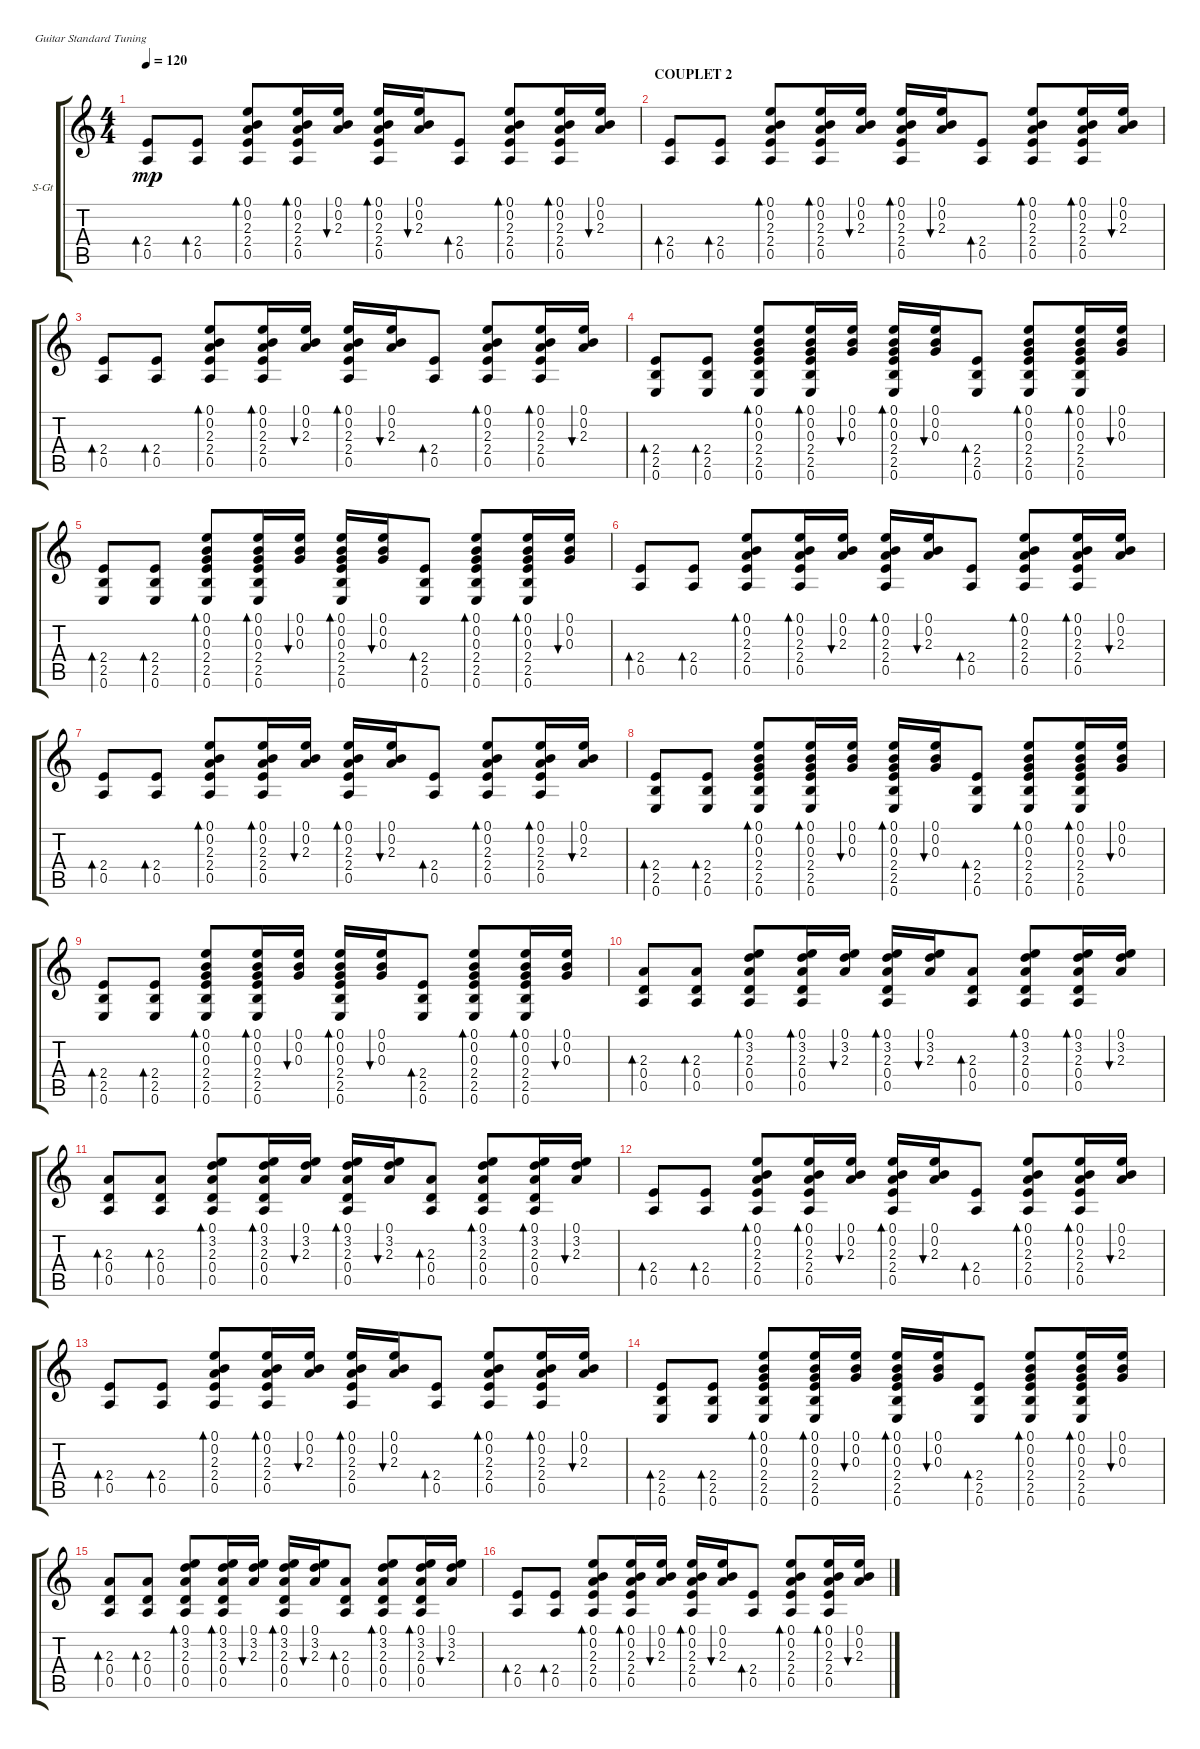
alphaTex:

\defaultSystemsLayout 4
\bracketExtendMode groupsimilarinstruments
\firstSystemTrackNameOrientation horizontal
\otherSystemsTrackNameOrientation horizontal
\track ("Steel Guitar" "S-Gt") {instrument acousticguitarsteel}
\staff {score tabs}
\tuning (E4 B3 G3 D3 A2 E2)
\ts (4 4)
\tempo 120
\clef g2
\ks c
(0.5 2.4).8{bd 30 dy mp} (0.5 2.4).8{bd 30} (0.5 2.4 2.3 0.2 0.1).8{bd 30} (0.5 2.4 2.3 0.2 0.1).16{bd 30} (2.3 0.2 0.1).16{bu 30} (0.5 2.4 2.3 0.2 0.1).16{bd 30} (2.3 0.2 0.1).16{bu 30} (0.5 2.4).8{bd 30} (0.5 2.4 2.3 0.2 0.1).8{bd 30} (0.5 2.4 2.3 0.2 0.1).16{bd 30} (2.3 0.2 0.1).16{bu 30} |
\section ("" "COUPLET 2")
\scale
0.307197 (0.5 2.4).8{bd 30} (0.5 2.4).8{bd 30} (0.5 2.4 2.3 0.2 0.1).8{bd 30} (0.5 2.4 2.3 0.2 0.1).16{bd 30} (2.3 0.2 0.1).16{bu 30} (0.5 2.4 2.3 0.2 0.1).16{bd 30} (2.3 0.2 0.1).16{bu 30} (0.5 2.4).8{bd 30} (0.5 2.4 2.3 0.2 0.1).8{bd 30} (0.5 2.4 2.3 0.2 0.1).16{bd 30} (2.3 0.2 0.1).16{bu 30} |
\scale
0.289467 (0.5 2.4).8{bd 30} (0.5 2.4).8{bd 30} (0.5 2.4 2.3 0.2 0.1).8{bd 30} (0.5 2.4 2.3 0.2 0.1).16{bd 30} (2.3 0.2 0.1).16{bu 30} (0.5 2.4 2.3 0.2 0.1).16{bd 30} (2.3 0.2 0.1).16{bu 30} (0.5 2.4).8{bd 30} (0.5 2.4 2.3 0.2 0.1).8{bd 30} (0.5 2.4 2.3 0.2 0.1).16{bd 30} (2.3 0.2 0.1).16{bu 30} |
\scale
0.201697 (2.5 2.4 0.6).8{bd 30} (2.5 2.4 0.6).8{bd 30} (2.5 2.4 0.3 0.2 0.1 0.6).8{bd 30} (2.5 2.4 0.3 0.2 0.1 0.6).16{bd 30} (0.3 0.2 0.1).16{bu 30} (2.5 2.4 0.3 0.2 0.1 0.6).16{bd 30} (0.3 0.2 0.1).16{bu 30} (2.5 2.4 0.6).8{bd 30} (2.5 2.4 0.3 0.2 0.1 0.6).8{bd 30} (2.5 2.4 0.3 0.2 0.1 0.6).16{bd 30} (0.3 0.2 0.1).16{bu 30} |
\scale
0.201697 (2.5 2.4 0.6).8{bd 30} (2.5 2.4 0.6).8{bd 30} (2.5 2.4 0.3 0.2 0.1 0.6).8{bd 30} (2.5 2.4 0.3 0.2 0.1 0.6).16{bd 30} (0.3 0.2 0.1).16{bu 30} (2.5 2.4 0.3 0.2 0.1 0.6).16{bd 30} (0.3 0.2 0.1).16{bu 30} (2.5 2.4 0.6).8{bd 30} (2.5 2.4 0.3 0.2 0.1 0.6).8{bd 30} (2.5 2.4 0.3 0.2 0.1 0.6).16{bd 30} (0.3 0.2 0.1).16{bu 30} |
(0.5 2.4).8{bd 30} (0.5 2.4).8{bd 30} (0.5 2.4 2.3 0.2 0.1).8{bd 30} (0.5 2.4 2.3 0.2 0.1).16{bd 30} (2.3 0.2 0.1).16{bu 30} (0.5 2.4 2.3 0.2 0.1).16{bd 30} (2.3 0.2 0.1).16{bu 30} (0.5 2.4).8{bd 30} (0.5 2.4 2.3 0.2 0.1).8{bd 30} (0.5 2.4 2.3 0.2 0.1).16{bd 30} (2.3 0.2 0.1).16{bu 30} |
(0.5 2.4).8{bd 30} (0.5 2.4).8{bd 30} (0.5 2.4 2.3 0.2 0.1).8{bd 30} (0.5 2.4 2.3 0.2 0.1).16{bd 30} (2.3 0.2 0.1).16{bu 30} (0.5 2.4 2.3 0.2 0.1).16{bd 30} (2.3 0.2 0.1).16{bu 30} (0.5 2.4).8{bd 30} (0.5 2.4 2.3 0.2 0.1).8{bd 30} (0.5 2.4 2.3 0.2 0.1).16{bd 30} (2.3 0.2 0.1).16{bu 30} |
(2.5 2.4 0.6).8{bd 30} (2.5 2.4 0.6).8{bd 30} (2.5 2.4 0.3 0.2 0.1 0.6).8{bd 30} (2.5 2.4 0.3 0.2 0.1 0.6).16{bd 30} (0.3 0.2 0.1).16{bu 30} (2.5 2.4 0.3 0.2 0.1 0.6).16{bd 30} (0.3 0.2 0.1).16{bu 30} (2.5 2.4 0.6).8{bd 30} (2.5 2.4 0.3 0.2 0.1 0.6).8{bd 30} (2.5 2.4 0.3 0.2 0.1 0.6).16{bd 30} (0.3 0.2 0.1).16{bu 30} |
(2.5 2.4 0.6).8{bd 30} (2.5 2.4 0.6).8{bd 30} (2.5 2.4 0.3 0.2 0.1 0.6).8{bd 30} (2.5 2.4 0.3 0.2 0.1 0.6).16{bd 30} (0.3 0.2 0.1).16{bu 30} (2.5 2.4 0.3 0.2 0.1 0.6).16{bd 30} (0.3 0.2 0.1).16{bu 30} (2.5 2.4 0.6).8{bd 30} (2.5 2.4 0.3 0.2 0.1 0.6).8{bd 30} (2.5 2.4 0.3 0.2 0.1 0.6).16{bd 30} (0.3 0.2 0.1).16{bu 30} |
(0.5 0.4 2.3).8{bd 30} (0.5 0.4 2.3).8{bd 30} (0.5 0.4 2.3 3.2 0.1).8{bd 30} (0.5 0.4 2.3 3.2 0.1).16{bd 30} (2.3 3.2 0.1).16{bu 30} (0.5 0.4 2.3 3.2 0.1).16{bd 30} (2.3 3.2 0.1).16{bu 30} (0.5 0.4 2.3).8{bd 30} (0.5 0.4 2.3 3.2 0.1).8{bd 30} (0.5 0.4 2.3 3.2 0.1).16{bd 30} (2.3 3.2 0.1).16{bu 30} |
(0.5 0.4 2.3).8{bd 30} (0.5 0.4 2.3).8{bd 30} (0.5 0.4 2.3 3.2 0.1).8{bd 30} (0.5 0.4 2.3 3.2 0.1).16{bd 30} (2.3 3.2 0.1).16{bu 30} (0.5 0.4 2.3 3.2 0.1).16{bd 30} (2.3 3.2 0.1).16{bu 30} (0.5 0.4 2.3).8{bd 30} (0.5 0.4 2.3 3.2 0.1).8{bd 30} (0.5 0.4 2.3 3.2 0.1).16{bd 30} (2.3 3.2 0.1).16{bu 30} |
(0.5 2.4).8{bd 30} (0.5 2.4).8{bd 30} (0.5 2.4 2.3 0.2 0.1).8{bd 30} (0.5 2.4 2.3 0.2 0.1).16{bd 30} (2.3 0.2 0.1).16{bu 30} (0.5 2.4 2.3 0.2 0.1).16{bd 30} (2.3 0.2 0.1).16{bu 30} (0.5 2.4).8{bd 30} (0.5 2.4 2.3 0.2 0.1).8{bd 30} (0.5 2.4 2.3 0.2 0.1).16{bd 30} (2.3 0.2 0.1).16{bu 30} |
(0.5 2.4).8{bd 30} (0.5 2.4).8{bd 30} (0.5 2.4 2.3 0.2 0.1).8{bd 30} (0.5 2.4 2.3 0.2 0.1).16{bd 30} (2.3 0.2 0.1).16{bu 30} (0.5 2.4 2.3 0.2 0.1).16{bd 30} (2.3 0.2 0.1).16{bu 30} (0.5 2.4).8{bd 30} (0.5 2.4 2.3 0.2 0.1).8{bd 30} (0.5 2.4 2.3 0.2 0.1).16{bd 30} (2.3 0.2 0.1).16{bu 30} |
(2.5 2.4 0.6).8{bd 30} (2.5 2.4 0.6).8{bd 30} (2.5 2.4 0.3 0.2 0.1 0.6).8{bd 30} (2.5 2.4 0.3 0.2 0.1 0.6).16{bd 30} (0.3 0.2 0.1).16{bu 30} (2.5 2.4 0.3 0.2 0.1 0.6).16{bd 30} (0.3 0.2 0.1).16{bu 30} (2.5 2.4 0.6).8{bd 30} (2.5 2.4 0.3 0.2 0.1 0.6).8{bd 30} (2.5 2.4 0.3 0.2 0.1 0.6).16{bd 30} (0.3 0.2 0.1).16{bu 30} |
(0.5 0.4 2.3).8{bd 30} (0.5 0.4 2.3).8{bd 30} (0.5 0.4 2.3 3.2 0.1).8{bd 30} (0.5 0.4 2.3 3.2 0.1).16{bd 30} (2.3 3.2 0.1).16{bu 30} (0.5 0.4 2.3 3.2 0.1).16{bd 30} (2.3 3.2 0.1).16{bu 30} (0.5 0.4 2.3).8{bd 30} (0.5 0.4 2.3 3.2 0.1).8{bd 30} (0.5 0.4 2.3 3.2 0.1).16{bd 30} (2.3 3.2 0.1).16{bu 30} |
(0.5 2.4).8{bd 30} (0.5 2.4).8{bd 30} (0.5 2.4 2.3 0.2 0.1).8{bd 30} (0.5 2.4 2.3 0.2 0.1).16{bd 30} (2.3 0.2 0.1).16{bu 30} (0.5 2.4 2.3 0.2 0.1).16{bd 30} (2.3 0.2 0.1).16{bu 30} (0.5 2.4).8{bd 30} (0.5 2.4 2.3 0.2 0.1).8{bd 30} (0.5 2.4 2.3 0.2 0.1).16{bd 30} (2.3 0.2 0.1).16{bu 30}
